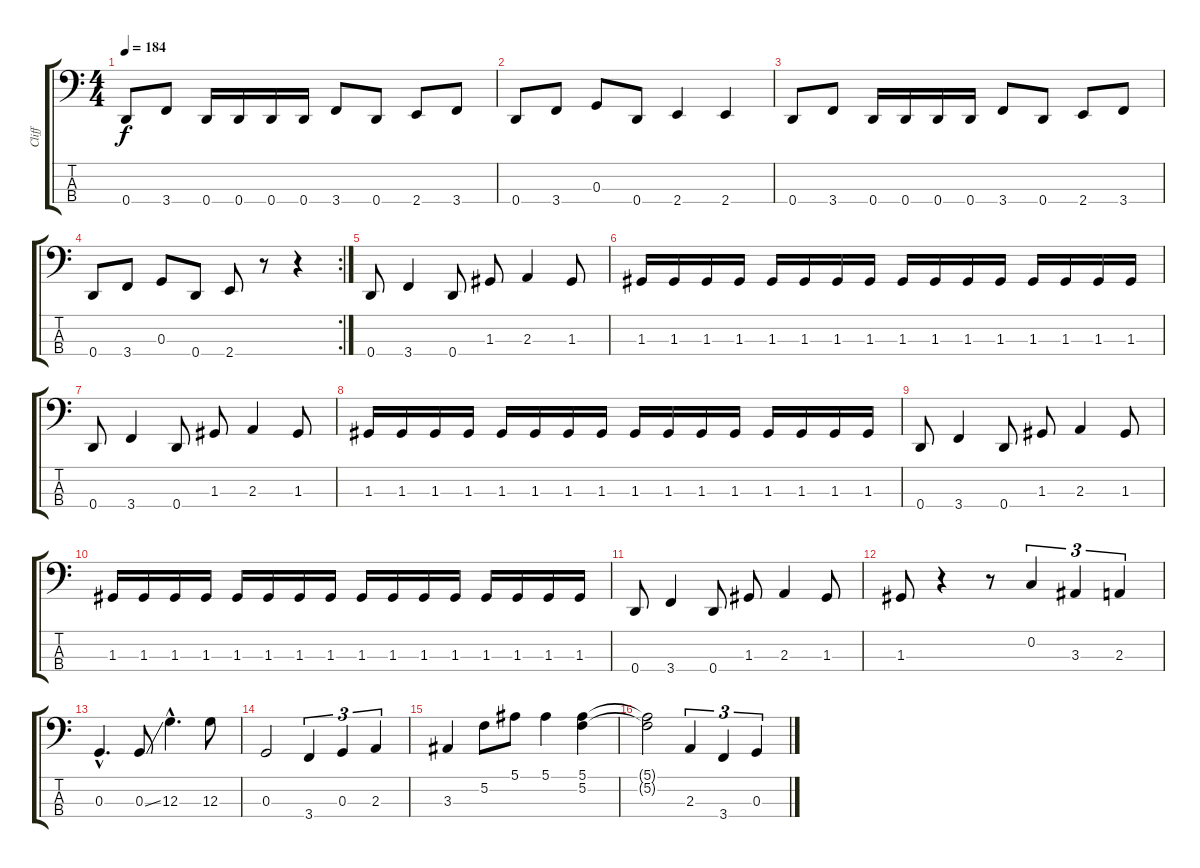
\track ("Cliff" "Cliff") {instrument electricbassfinger}
\staff {score tabs}
\tuning (F2 C2 G1 D1) {hide}
\ts (4 4)
\tempo 184
\clef f4
\ks c
0.4.8{dy f} 3.4.8 0.4.16 0.4.16 0.4.16 0.4.16 3.4.8 0.4.8 2.4.8 3.4.8 |
0.4.8 3.4.8 0.3.8 0.4.8 2.4.4 2.4.4 |
0.4.8 3.4.8 0.4.16 0.4.16 0.4.16 0.4.16 3.4.8 0.4.8 2.4.8 3.4.8 |
\rc 2
0.4.8 3.4.8 0.3.8 0.4.8 2.4.8 r.8 r.4 |
0.4.8 3.4.4 0.4.8 1.3.8 2.3.4 1.3.8 |
1.3.16 1.3.16 1.3.16 1.3.16 1.3.16 1.3.16 1.3.16 1.3.16 1.3.16 1.3.16 1.3.16 1.3.16 1.3.16 1.3.16 1.3.16 1.3.16 |
0.4.8 3.4.4 0.4.8 1.3.8 2.3.4 1.3.8 |
1.3.16 1.3.16 1.3.16 1.3.16 1.3.16 1.3.16 1.3.16 1.3.16 1.3.16 1.3.16 1.3.16 1.3.16 1.3.16 1.3.16 1.3.16 1.3.16 |
0.4.8 3.4.4 0.4.8 1.3.8 2.3.4 1.3.8 |
1.3.16 1.3.16 1.3.16 1.3.16 1.3.16 1.3.16 1.3.16 1.3.16 1.3.16 1.3.16 1.3.16 1.3.16 1.3.16 1.3.16 1.3.16 1.3.16 |
0.4.8 3.4.4 0.4.8 1.3.8 2.3.4 1.3.8 |
1.3.8 r.4 r.8 0.2.4{tu (3 2)} 3.3.4{tu (3 2)} 2.3.4{tu (3 2)} |
0.3{hac}.4{d} 0.3{ss}.8 12.3{hac}.4{d} 12.3.8 |
0.3.2 3.4.4{tu (3 2)} 0.3.4{tu (3 2)} 2.3.4{tu (3 2)} |
3.3.4 5.2.8 5.1.8 5.1.4 (5.1 5.2).4 |
(5.1{t} 5.2{t}).2 2.3.4{tu (3 2)} 3.4.4{tu (3 2)} 0.3.4{tu (3 2)}
